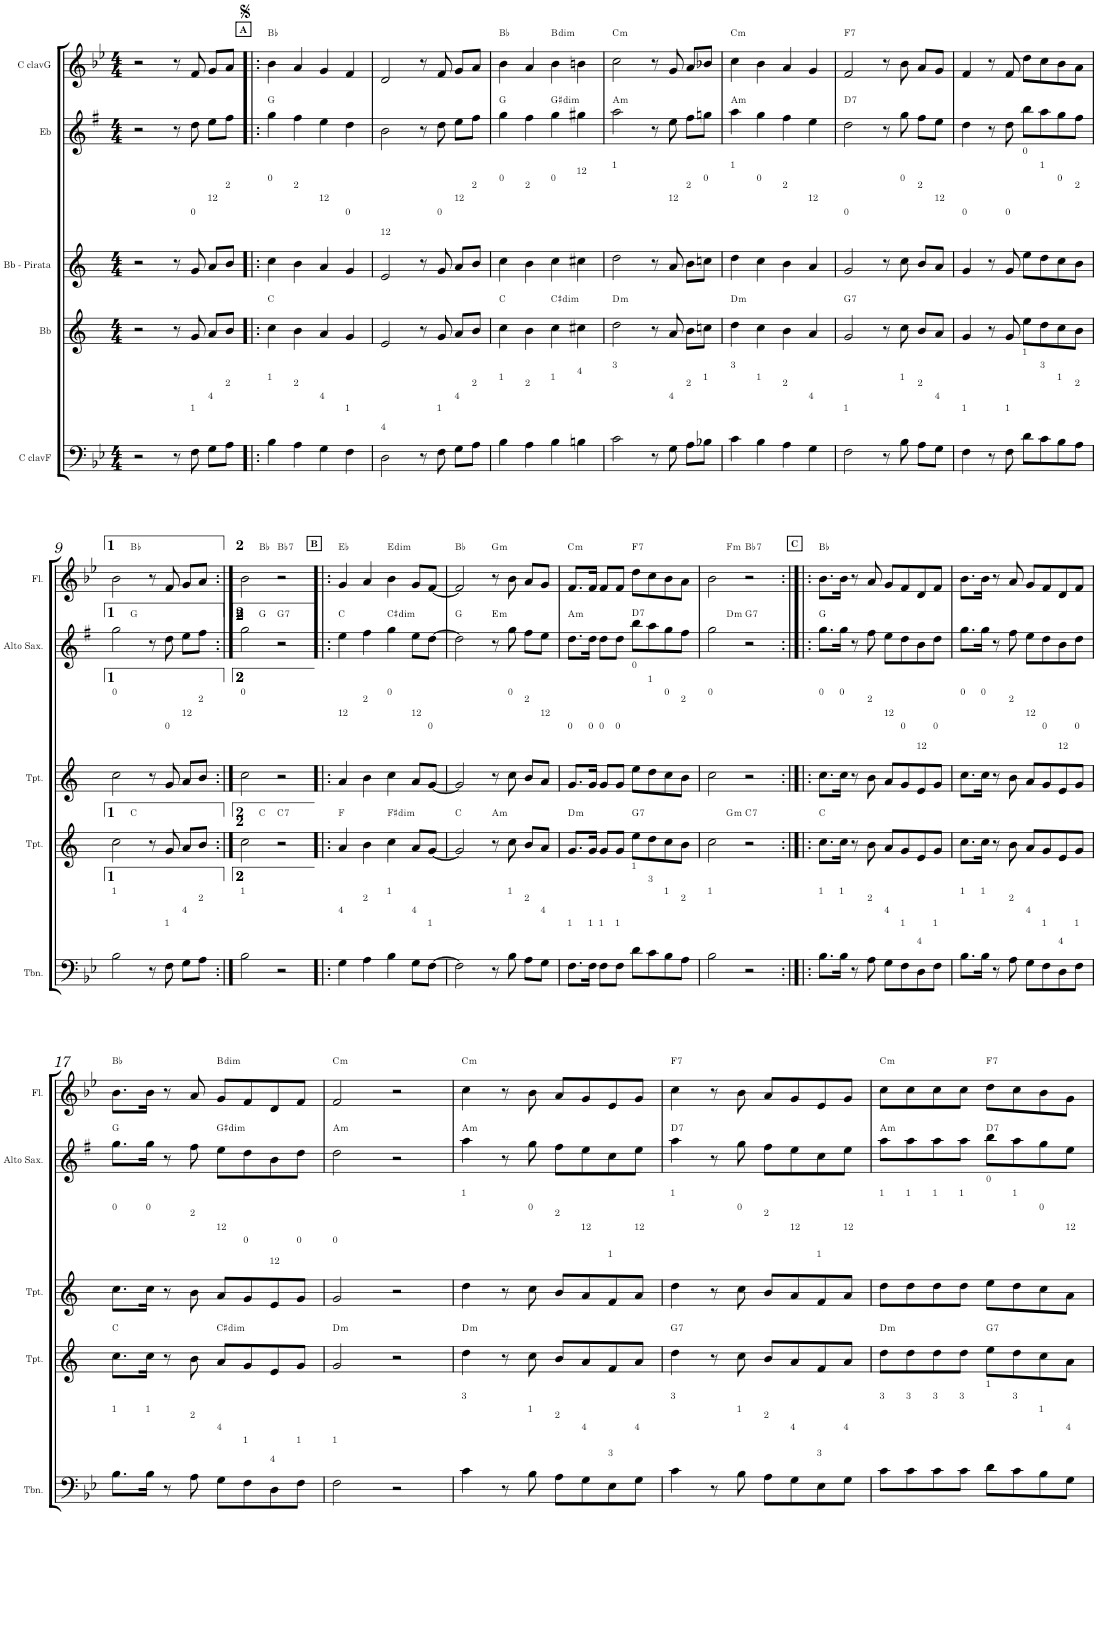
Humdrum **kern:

**kern	**kern	**harte	**kern	**kern	**harte	**kern	**harte
*part5	*part4	*part4	*part3	*part2	*part2	*part1	*part1
*staff5	*staff4	*	*staff3	*staff2	*	*staff1	*
*I"C clavF	*I"Bb	*	*I"Bb - Pirata	*I"Eb	*	*I"C clavG	*
*clefF4	*clefG2	*	*clefG2	*clefG2	*	*clefG2	*
*	*Trd1c2	*	*Trd1c2	*Trd5c9	*	*	*
*k[b-e-]	*k[]	*	*k[]	*k[f#]	*	*k[b-e-]	*
*B-:	*	*	*	*G:	*	*B-:	*
*M4/4	*M4/4	*	*M4/4	*M4/4	*	*M4/4	*
=1	=1	=1	=1	=1	=1	=1	=1
2r	2r	.	2r	2r	.	2r	.
8r	8r	.	8r	8r	.	8r	.
!	!	!	!LO:TX:a:t=0	!	!	!	!
!LO:TX:a:t=1	!	!	!	!	!	!	!
8F\	8g/	.	8g/	8dd\	.	8f/	.
!	!	!	!LO:TX:a:t=12	!	!	!	!
!LO:TX:a:t=4	!	!	!	!	!	!	!
8G\L	8a/L	.	8a/L	8ee\L	.	8g/L	.
!	!	!	!LO:TX:a:t=2	!	!	!	!
!LO:TX:a:t=2	!	!	!	!	!	!	!
8A\J	8b/J	.	8b/J	8ff#\J	.	8a/J	.
!!LO:REH:place=s1:a:B:cj:t=A
=2!|:	=2!|:	=2!|:	=2!|:	=2!|:	=2!|:	=2!|:	=2!|:
!	!	!	!LO:TX:a:t=0	!	!	!	!
!LO:TX:a:t=1	!	!	!	!	!	!	!
4B-\	4cc\	C:maj	4cc\	4gg\	G:maj	4b-\	Bb:maj
!	!	!	!LO:TX:a:t=2	!	!	!	!
!LO:TX:a:t=2	!	!	!	!	!	!	!
4A\	4b\	.	4b\	4ff#\	.	4a/	.
!	!	!	!LO:TX:a:t=12	!	!	!	!
!LO:TX:a:t=4	!	!	!	!	!	!	!
4G\	4a/	.	4a/	4ee\	.	4g/	.
!	!	!	!LO:TX:a:t=0	!	!	!	!
!LO:TX:a:t=1	!	!	!	!	!	!	!
4F\	4g/	.	4g/	4dd\	.	4f/	.
=3	=3	=3	=3	=3	=3	=3	=3
!	!	!	!LO:TX:a:t=12	!	!	!	!
!LO:TX:a:t=4	!	!	!	!	!	!	!
2D\	2e/	.	2e/	2b\	.	2d/	.
8r	8r	.	8r	8r	.	8r	.
!	!	!	!LO:TX:a:t=0	!	!	!	!
!LO:TX:a:t=1	!	!	!	!	!	!	!
8F\	8g/	.	8g/	8dd\	.	8f/	.
!	!	!	!LO:TX:a:t=12	!	!	!	!
!LO:TX:a:t=4	!	!	!	!	!	!	!
8G\L	8a/L	.	8a/L	8ee\L	.	8g/L	.
!	!	!	!LO:TX:a:t=2	!	!	!	!
!LO:TX:a:t=2	!	!	!	!	!	!	!
8A\J	8b/J	.	8b/J	8ff#\J	.	8a/J	.
=4	=4	=4	=4	=4	=4	=4	=4
!	!	!	!LO:TX:a:t=0	!	!	!	!
!LO:TX:a:t=1	!	!	!	!	!	!	!
4B-\	4cc\	C:maj	4cc\	4gg\	G:maj	4b-\	Bb:maj
!	!	!	!LO:TX:a:t=2	!	!	!	!
!LO:TX:a:t=2	!	!	!	!	!	!	!
4A\	4b\	.	4b\	4ff#\	.	4a/	.
!	!	!	!LO:TX:a:t=0	!	!	!	!
!LO:TX:a:t=1	!	!LO:H:kt=dim	!	!	!LO:H:kt=dim	!	!LO:H:kt=dim
4B-\	4cc\	C#:dim	4cc\	4gg\	G#:dim	4b-\	B:dim
!	!	!	!LO:TX:a:t=12	!	!	!	!
!LO:TX:a:t=4	!	!	!	!	!	!	!
4Bn\	4cc#X\	.	4cc#X\	4gg#X\	.	4bn\	.
=5	=5	=5	=5	=5	=5	=5	=5
!	!	!	!LO:TX:a:t=1	!	!	!	!
!LO:TX:a:t=3	!	!LO:H:kt=m	!	!	!LO:H:kt=m	!	!LO:H:kt=m
2c\	2dd\	D:min	2dd\	2aa\	A:min	2cc\	C:min
8r	8r	.	8r	8r	.	8r	.
!	!	!	!LO:TX:a:t=12	!	!	!	!
!LO:TX:a:t=4	!	!	!	!	!	!	!
8G\	8a/	.	8a/	8ee\	.	8g/	.
!	!	!	!LO:TX:a:t=2	!	!	!	!
!LO:TX:a:t=2	!	!	!	!	!	!	!
8A\L	8b\L	.	8b\L	8ff#\L	.	8a/L	.
!	!	!	!LO:TX:a:t=0	!	!	!	!
!LO:TX:a:t=1	!	!	!	!	!	!	!
8B-X\J	8ccn\J	.	8ccn\J	8ggn\J	.	8b-X/J	.
=6	=6	=6	=6	=6	=6	=6	=6
!	!	!	!LO:TX:a:t=1	!	!	!	!
!LO:TX:a:t=3	!	!LO:H:kt=m	!	!	!LO:H:kt=m	!	!LO:H:kt=m
4c\	4dd\	D:min	4dd\	4aa\	A:min	4cc\	C:min
!	!	!	!LO:TX:a:t=0	!	!	!	!
!LO:TX:a:t=1	!	!	!	!	!	!	!
4B-\	4cc\	.	4cc\	4gg\	.	4b-\	.
!	!	!	!LO:TX:a:t=2	!	!	!	!
!LO:TX:a:t=2	!	!	!	!	!	!	!
4A\	4b\	.	4b\	4ff#\	.	4a/	.
!	!	!	!LO:TX:a:t=12	!	!	!	!
!LO:TX:a:t=4	!	!	!	!	!	!	!
4G\	4a/	.	4a/	4ee\	.	4g/	.
=7	=7	=7	=7	=7	=7	=7	=7
!	!	!	!LO:TX:a:t=0	!	!	!	!
!LO:TX:a:t=1	!	!LO:H:kt=7	!	!	!LO:H:kt=7	!	!LO:H:kt=7
2F\	2g/	G:7	2g/	2dd\	D:7	2f/	F:7
8r	8r	.	8r	8r	.	8r	.
!	!	!	!LO:TX:a:t=0	!	!	!	!
!LO:TX:a:t=1	!	!	!	!	!	!	!
8B-\	8cc\	.	8cc\	8gg\	.	8b-\	.
!	!	!	!LO:TX:a:t=2	!	!	!	!
!LO:TX:a:t=2	!	!	!	!	!	!	!
8A\L	8b/L	.	8b/L	8ff#\L	.	8a/L	.
!	!	!	!LO:TX:a:t=12	!	!	!	!
!LO:TX:a:t=4	!	!	!	!	!	!	!
8G\J	8a/J	.	8a/J	8ee\J	.	8g/J	.
=8	=8	=8	=8	=8	=8	=8	=8
!	!	!	!LO:TX:a:t=0	!	!	!	!
!LO:TX:a:t=1	!	!	!	!	!	!	!
4F\	4g/	.	4g/	4dd\	.	4f/	.
8r	8r	.	8r	8r	.	8r	.
!	!	!	!LO:TX:a:t=0	!	!	!	!
!LO:TX:a:t=1	!	!	!	!	!	!	!
8F\	8g/	.	8g/	8dd\	.	8f/	.
!	!	!	!LO:TX:a:t=0	!	!	!	!
!LO:TX:a:t=1	!	!	!	!	!	!	!
8d\L	8ee\L	.	8ee\L	8bb\L	.	8dd\L	.
!	!	!	!LO:TX:a:t=1	!	!	!	!
!LO:TX:a:t=3	!	!	!	!	!	!	!
8c\	8dd\	.	8dd\	8aa\	.	8cc\	.
!	!	!	!LO:TX:a:t=0	!	!	!	!
!LO:TX:a:t=1	!	!	!	!	!	!	!
8B-\	8cc\	.	8cc\	8gg\	.	8b-\	.
!	!	!	!LO:TX:a:t=2	!	!	!	!
!LO:TX:a:t=2	!	!	!	!	!	!	!
8A\J	8b\J	.	8b\J	8ff#\J	.	8a\J	.
!!LO:LB:g=z
=9	=9	=9	=9	=9	=9	=9	=9
!	!	!	!LO:TX:a:t=0	!	!	!	!
!LO:TX:a:t=1	!	!	!	!	!	!	!
*	*^	*	*	*^	*	*^	*
2B-\	2cc\	4ryy	.	2cc\	2gg\	4ryy	.	2b-\	4ryy	.
.	.	2.ryy	C:maj	.	.	2.ryy	G:maj	.	2.ryy	Bb:maj
8r	8r	.	.	8r	8r	.	.	8r	.	.
!	!	!	!	!LO:TX:a:t=0	!	!	!	!	!	!
!LO:TX:a:t=1	!	!	!	!	!	!	!	!	!	!
8F\	8g/	.	.	8g/	8dd\	.	.	8f/	.	.
!	!	!	!	!LO:TX:a:t=12	!	!	!	!	!	!
!LO:TX:a:t=4	!	!	!	!	!	!	!	!	!	!
8G\L	8a/L	.	.	8a/L	8ee\L	.	.	8g/L	.	.
!	!	!	!	!LO:TX:a:t=2	!	!	!	!	!	!
!LO:TX:a:t=2	!	!	!	!	!	!	!	!	!	!
8A\J	8b/J	.	.	8b/J	8ff#\J	.	.	8a/J	.	.
=10:|!	=10:|!	=10:|!	=10:|!	=10:|!	=10:|!	=10:|!	=10:|!	=10:|!	=10:|!	=10:|!
!	!	!	!	!LO:TX:a:t=0	!	!	!	!	!	!
!LO:TX:a:t=1	!	!	!	!	!	!	!	!	!	!
2B-\	2cc\	4ryy	.	2cc\	2gg\	4ryy	.	2b-\	4ryy	.
.	.	2.ryy	C:maj	.	.	2.ryy	G:maj	.	2.ryy	Bb:maj
!	!	!	!LO:H:kt=7	!	!	!	!LO:H:kt=7	!	!	!LO:H:kt=7
2r	2r	.	C:7	2r	2r	.	G:7	2r	.	Bb:7
!!LO:REH:place=s1:a:B:cj:t=B
=11!|:	=11!|:	=11!|:	=11!|:	=11!|:	=11!|:	=11!|:	=11!|:	=11!|:	=11!|:	=11!|:
!	!	!	!	!LO:TX:a:t=12	!	!	!	!	!	!
!LO:TX:a:t=4	!	!	!	!	!	!	!	!	!	!
*	*	*	*	*	*v	*v	*	*	*	*
*	*v	*v	*	*	*	*	*v	*v	*
4G\	4a/	F:maj	4a/	4ee\	C:maj	4g/	Eb:maj
!	!	!	!LO:TX:a:t=2	!	!	!	!
!LO:TX:a:t=2	!	!	!	!	!	!	!
4A\	4b\	.	4b\	4ff#\	.	4a/	.
!	!	!	!LO:TX:a:t=0	!	!	!	!
!LO:TX:a:t=1	!	!LO:H:kt=dim	!	!	!LO:H:kt=dim	!	!LO:H:kt=dim
4B-\	4cc\	F#:dim	4cc\	4gg\	C#:dim	4b-\	E:dim
!	!	!	!LO:TX:a:t=12	!	!	!	!
!LO:TX:a:t=4	!	!	!	!	!	!	!
8G\L	8a/L	.	8a/L	8ee\L	.	8g/L	.
!	!	!	!LO:TX:a:t=0	!	!	!	!
!LO:TX:a:t=1	!	!	!	!	!	!	!
[>8F\J	[<8g/J	.	[<8g/J	[>8dd\J	.	[<8f/J	.
=12	=12	=12	=12	=12	=12	=12	=12
2F\]	2g/]	C:maj	2g/]	2dd\]	G:maj	2f/]	Bb:maj
!	!	!LO:H:kt=m	!	!	!LO:H:kt=m	!	!LO:H:kt=m
8r	8r	A:min	8r	8r	E:min	8r	G:min
!	!	!	!LO:TX:a:t=0	!	!	!	!
!LO:TX:a:t=1	!	!	!	!	!	!	!
8B-\	8cc\	.	8cc\	8gg\	.	8b-\	.
!	!	!	!LO:TX:a:t=2	!	!	!	!
!LO:TX:a:t=2	!	!	!	!	!	!	!
8A\L	8b/L	.	8b/L	8ff#\L	.	8a/L	.
!	!	!	!LO:TX:a:t=12	!	!	!	!
!LO:TX:a:t=4	!	!	!	!	!	!	!
8G\J	8a/J	.	8a/J	8ee\J	.	8g/J	.
=13	=13	=13	=13	=13	=13	=13	=13
!	!	!	!LO:TX:a:t=0	!	!	!	!
!LO:TX:a:t=1	!	!LO:H:kt=m	!	!	!LO:H:kt=m	!	!LO:H:kt=m
8.F\L	8.g/L	D:min	8.g/L	8.dd\L	A:min	8.f/L	C:min
!	!	!	!LO:TX:a:t=0	!	!	!	!
!LO:TX:a:t=1	!	!	!	!	!	!	!
16F\Jk	16g/Jk	.	16g/Jk	16dd\Jk	.	16f/Jk	.
!	!	!	!LO:TX:a:t=0	!	!	!	!
!LO:TX:a:t=1	!	!	!	!	!	!	!
8F\L	8g/L	.	8g/L	8dd\L	.	8f/L	.
!	!	!	!LO:TX:a:t=0	!	!	!	!
!LO:TX:a:t=1	!	!	!	!	!	!	!
8F\J	8g/J	.	8g/J	8dd\J	.	8f/J	.
!	!	!	!LO:TX:a:t=0	!	!	!	!
!LO:TX:a:t=1	!	!LO:H:kt=7	!	!	!LO:H:kt=7	!	!LO:H:kt=7
8d\L	8ee\L	G:7	8ee\L	8bb\L	D:7	8dd\L	F:7
!	!	!	!LO:TX:a:t=1	!	!	!	!
!LO:TX:a:t=3	!	!	!	!	!	!	!
8c\	8dd\	.	8dd\	8aa\	.	8cc\	.
!	!	!	!LO:TX:a:t=0	!	!	!	!
!LO:TX:a:t=1	!	!	!	!	!	!	!
8B-\	8cc\	.	8cc\	8gg\	.	8b-\	.
!	!	!	!LO:TX:a:t=2	!	!	!	!
!LO:TX:a:t=2	!	!	!	!	!	!	!
8A\J	8b\J	.	8b\J	8ff#\J	.	8a\J	.
=14	=14	=14	=14	=14	=14	=14	=14
!	!	!	!LO:TX:a:t=0	!	!	!	!
!LO:TX:a:t=1	!	!	!	!	!	!	!
*	*^	*	*	*^	*	*^	*
2B-\	2cc\	4ryy	.	2cc\	2gg\	4ryy	.	2b-\	4ryy	.
!	!	!	!LO:H:kt=m	!	!	!	!LO:H:kt=m	!	!	!LO:H:kt=m
.	.	2.ryy	G:min	.	.	2.ryy	D:min	.	2.ryy	F:min
!	!	!	!LO:H:kt=7	!	!	!	!LO:H:kt=7	!	!	!LO:H:kt=7
2r	2r	.	C:7	2r	2r	.	G:7	2r	.	Bb:7
!!LO:REH:place=s1:a:B:cj:t=C
=15:|!|:	=15:|!|:	=15:|!|:	=15:|!|:	=15:|!|:	=15:|!|:	=15:|!|:	=15:|!|:	=15:|!|:	=15:|!|:	=15:|!|:
!	!	!	!	!LO:TX:a:t=0	!	!	!	!	!	!
!LO:TX:a:t=1	!	!	!	!	!	!	!	!	!	!
*	*	*	*	*	*v	*v	*	*	*	*
*	*v	*v	*	*	*	*	*v	*v	*
8.B-\L	8.cc\L	C:maj	8.cc\L	8.gg\L	G:maj	8.b-\L	Bb:maj
!	!	!	!LO:TX:a:t=0	!	!	!	!
!LO:TX:a:t=1	!	!	!	!	!	!	!
16B-\Jk	16cc\Jk	.	16cc\Jk	16gg\Jk	.	16b-\Jk	.
8r	8r	.	8r	8r	.	8r	.
!	!	!	!LO:TX:a:t=2	!	!	!	!
!LO:TX:a:t=2	!	!	!	!	!	!	!
8A\	8b\	.	8b\	8ff#\	.	8a/	.
!	!	!	!LO:TX:a:t=12	!	!	!	!
!LO:TX:a:t=4	!	!	!	!	!	!	!
8G\L	8a/L	.	8a/L	8ee\L	.	8g/L	.
!	!	!	!LO:TX:a:t=0	!	!	!	!
!LO:TX:a:t=1	!	!	!	!	!	!	!
8F\	8g/	.	8g/	8dd\	.	8f/	.
!	!	!	!LO:TX:a:t=12	!	!	!	!
!LO:TX:a:t=4	!	!	!	!	!	!	!
8D\	8e/	.	8e/	8b\	.	8d/	.
!	!	!	!LO:TX:a:t=0	!	!	!	!
!LO:TX:a:t=1	!	!	!	!	!	!	!
8F\J	8g/J	.	8g/J	8dd\J	.	8f/J	.
=16	=16	=16	=16	=16	=16	=16	=16
!	!	!	!LO:TX:a:t=0	!	!	!	!
!LO:TX:a:t=1	!	!	!	!	!	!	!
8.B-\L	8.cc\L	.	8.cc\L	8.gg\L	.	8.b-\L	.
!	!	!	!LO:TX:a:t=0	!	!	!	!
!LO:TX:a:t=1	!	!	!	!	!	!	!
16B-\Jk	16cc\Jk	.	16cc\Jk	16gg\Jk	.	16b-\Jk	.
8r	8r	.	8r	8r	.	8r	.
!	!	!	!LO:TX:a:t=2	!	!	!	!
!LO:TX:a:t=2	!	!	!	!	!	!	!
8A\	8b\	.	8b\	8ff#\	.	8a/	.
!	!	!	!LO:TX:a:t=12	!	!	!	!
!LO:TX:a:t=4	!	!	!	!	!	!	!
8G\L	8a/L	.	8a/L	8ee\L	.	8g/L	.
!	!	!	!LO:TX:a:t=0	!	!	!	!
!LO:TX:a:t=1	!	!	!	!	!	!	!
8F\	8g/	.	8g/	8dd\	.	8f/	.
!	!	!	!LO:TX:a:t=12	!	!	!	!
!LO:TX:a:t=4	!	!	!	!	!	!	!
8D\	8e/	.	8e/	8b\	.	8d/	.
!	!	!	!LO:TX:a:t=0	!	!	!	!
!LO:TX:a:t=1	!	!	!	!	!	!	!
8F\J	8g/J	.	8g/J	8dd\J	.	8f/J	.
!!LO:LB:g=z
=17	=17	=17	=17	=17	=17	=17	=17
!	!	!	!LO:TX:a:t=0	!	!	!	!
!LO:TX:a:t=1	!	!	!	!	!	!	!
8.B-\L	8.cc\L	C:maj	8.cc\L	8.gg\L	G:maj	8.b-\L	Bb:maj
!	!	!	!LO:TX:a:t=0	!	!	!	!
!LO:TX:a:t=1	!	!	!	!	!	!	!
16B-\Jk	16cc\Jk	.	16cc\Jk	16gg\Jk	.	16b-\Jk	.
8r	8r	.	8r	8r	.	8r	.
!	!	!	!LO:TX:a:t=2	!	!	!	!
!LO:TX:a:t=2	!	!	!	!	!	!	!
8A\	8b\	.	8b\	8ff#\	.	8a/	.
!	!	!	!LO:TX:a:t=12	!	!	!	!
!LO:TX:a:t=4	!	!LO:H:kt=dim	!	!	!LO:H:kt=dim	!	!LO:H:kt=dim
8G\L	8a/L	C#:dim	8a/L	8ee\L	G#:dim	8g/L	B:dim
!	!	!	!LO:TX:a:t=0	!	!	!	!
!LO:TX:a:t=1	!	!	!	!	!	!	!
8F\	8g/	.	8g/	8dd\	.	8f/	.
!	!	!	!LO:TX:a:t=12	!	!	!	!
!LO:TX:a:t=4	!	!	!	!	!	!	!
8D\	8e/	.	8e/	8b\	.	8d/	.
!	!	!	!LO:TX:a:t=0	!	!	!	!
!LO:TX:a:t=1	!	!	!	!	!	!	!
8F\J	8g/J	.	8g/J	8dd\J	.	8f/J	.
=18	=18	=18	=18	=18	=18	=18	=18
!	!	!	!LO:TX:a:t=0	!	!	!	!
!LO:TX:a:t=1	!	!LO:H:kt=m	!	!	!LO:H:kt=m	!	!LO:H:kt=m
2F\	2g/	D:min	2g/	2dd\	A:min	2f/	C:min
2r	2r	.	2r	2r	.	2r	.
=19	=19	=19	=19	=19	=19	=19	=19
!	!	!	!LO:TX:a:t=1	!	!	!	!
!LO:TX:a:t=3	!	!LO:H:kt=m	!	!	!LO:H:kt=m	!	!LO:H:kt=m
4c\	4dd\	D:min	4dd\	4aa\	A:min	4cc\	C:min
8r	8r	.	8r	8r	.	8r	.
!	!	!	!LO:TX:a:t=0	!	!	!	!
!LO:TX:a:t=1	!	!	!	!	!	!	!
8B-\	8cc\	.	8cc\	8gg\	.	8b-\	.
!	!	!	!LO:TX:a:t=2	!	!	!	!
!LO:TX:a:t=2	!	!	!	!	!	!	!
8A\L	8b/L	.	8b/L	8ff#\L	.	8a/L	.
!	!	!	!LO:TX:a:t=12	!	!	!	!
!LO:TX:a:t=4	!	!	!	!	!	!	!
8G\	8a/	.	8a/	8ee\	.	8g/	.
!	!	!	!LO:TX:a:t=1	!	!	!	!
!LO:TX:a:t=3	!	!	!	!	!	!	!
8E-\	8f/	.	8f/	8cc\	.	8e-/	.
!	!	!	!LO:TX:a:t=12	!	!	!	!
!LO:TX:a:t=4	!	!	!	!	!	!	!
8G\J	8a/J	.	8a/J	8ee\J	.	8g/J	.
=20	=20	=20	=20	=20	=20	=20	=20
!	!	!	!LO:TX:a:t=1	!	!	!	!
!LO:TX:a:t=3	!	!LO:H:kt=7	!	!	!LO:H:kt=7	!	!LO:H:kt=7
4c\	4dd\	G:7	4dd\	4aa\	D:7	4cc\	F:7
8r	8r	.	8r	8r	.	8r	.
!	!	!	!LO:TX:a:t=0	!	!	!	!
!LO:TX:a:t=1	!	!	!	!	!	!	!
8B-\	8cc\	.	8cc\	8gg\	.	8b-\	.
!	!	!	!LO:TX:a:t=2	!	!	!	!
!LO:TX:a:t=2	!	!	!	!	!	!	!
8A\L	8b/L	.	8b/L	8ff#\L	.	8a/L	.
!	!	!	!LO:TX:a:t=12	!	!	!	!
!LO:TX:a:t=4	!	!	!	!	!	!	!
8G\	8a/	.	8a/	8ee\	.	8g/	.
!	!	!	!LO:TX:a:t=1	!	!	!	!
!LO:TX:a:t=3	!	!	!	!	!	!	!
8E-\	8f/	.	8f/	8cc\	.	8e-/	.
!	!	!	!LO:TX:a:t=12	!	!	!	!
!LO:TX:a:t=4	!	!	!	!	!	!	!
8G\J	8a/J	.	8a/J	8ee\J	.	8g/J	.
=21	=21	=21	=21	=21	=21	=21	=21
!	!	!	!LO:TX:a:t=1	!	!	!	!
!LO:TX:a:t=3	!	!LO:H:kt=m	!	!	!LO:H:kt=m	!	!LO:H:kt=m
8c\L	8dd\L	D:min	8dd\L	8aa\L	A:min	8cc\L	C:min
!	!	!	!LO:TX:a:t=1	!	!	!	!
!LO:TX:a:t=3	!	!	!	!	!	!	!
8c\	8dd\	.	8dd\	8aa\	.	8cc\	.
!	!	!	!LO:TX:a:t=1	!	!	!	!
!LO:TX:a:t=3	!	!	!	!	!	!	!
8c\	8dd\	.	8dd\	8aa\	.	8cc\	.
!	!	!	!LO:TX:a:t=1	!	!	!	!
!LO:TX:a:t=3	!	!	!	!	!	!	!
8c\J	8dd\J	.	8dd\J	8aa\J	.	8cc\J	.
!	!	!	!LO:TX:a:t=0	!	!	!	!
!LO:TX:a:t=1	!	!LO:H:kt=7	!	!	!LO:H:kt=7	!	!LO:H:kt=7
8d\L	8ee\L	G:7	8ee\L	8bb\L	D:7	8dd\L	F:7
!	!	!	!LO:TX:a:t=1	!	!	!	!
!LO:TX:a:t=3	!	!	!	!	!	!	!
8c\	8dd\	.	8dd\	8aa\	.	8cc\	.
!	!	!	!LO:TX:a:t=0	!	!	!	!
!LO:TX:a:t=1	!	!	!	!	!	!	!
8B-\	8cc\	.	8cc\	8gg\	.	8b-\	.
!	!	!	!LO:TX:a:t=12	!	!	!	!
!LO:TX:a:t=4	!	!	!	!	!	!	!
8G\J	8a\J	.	8a\J	8ee\J	.	8g\J	.
=	=	=	=	=	=	=	=
*-	*-	*-	*-	*-	*-	*-	*-
